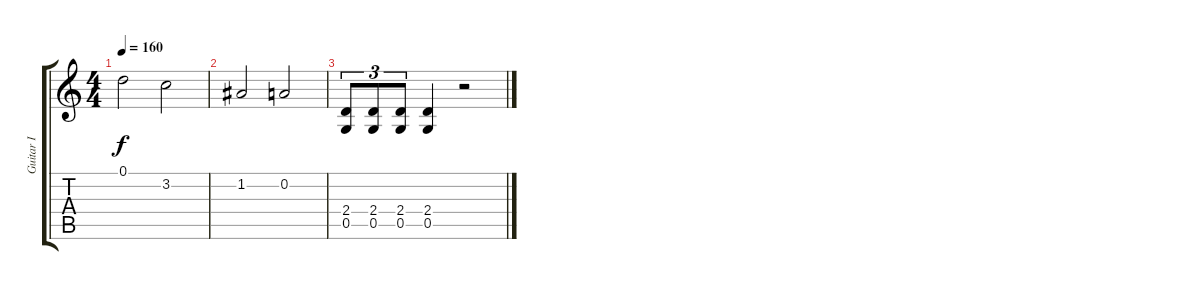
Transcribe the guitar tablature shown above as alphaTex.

\track ("Guitar I" "Guitar I") {instrument distortionguitar}
\staff {score tabs}
\tuning (D4 A3 F3 C3 G2 D2) {hide}
\ts (4 4)
\tempo 160
\clef g2
\ks c
0.1.2{dy f} 3.2.2 |
1.2.2 0.2.2 |
(2.4 0.5).8{tu (3 2)} (2.4 0.5).8{tu (3 2)} (2.4 0.5).8{tu (3 2)} (2.4 0.5).4 r.2
